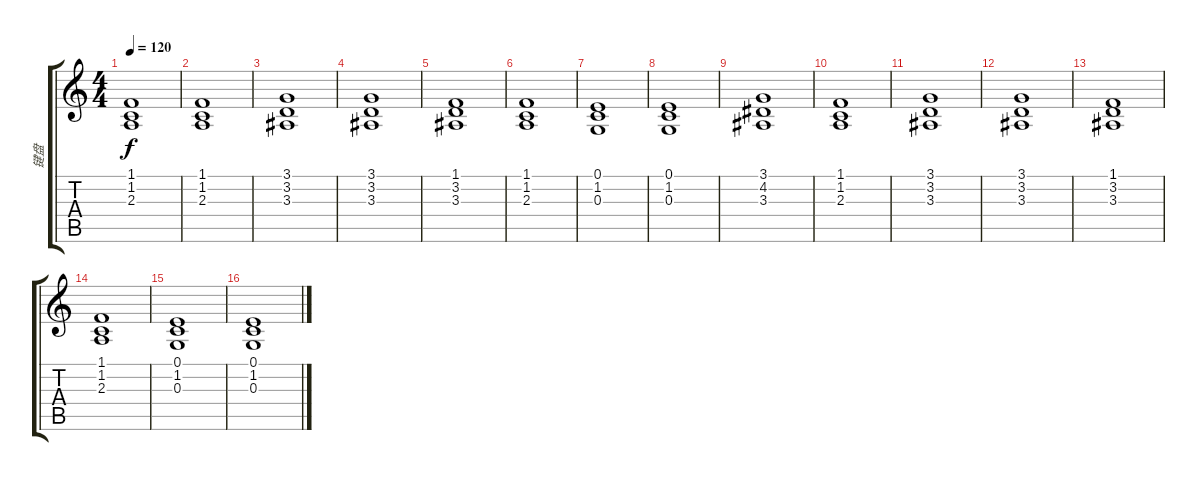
\track ("键盘" "键盘") {instrument synthstrings1}
\staff {score tabs}
\tuning (E4 B3 G3 D3 A2 E2) {hide}
\ts (4 4)
\tempo 120
\clef g2
\ks c
(1.1 1.2 2.3).1{dy f} |
(1.1 1.2 2.3).1 |
(3.1 3.2 3.3).1 |
(3.1 3.2 3.3).1 |
(1.1 3.2 3.3).1 |
(1.1 1.2 2.3).1 |
(0.1 1.2 0.3).1 |
(0.1 1.2 0.3).1 |
(3.1 4.2 3.3).1 |
(1.1 1.2 2.3).1 |
(3.1 3.2 3.3).1 |
(3.1 3.2 3.3).1 |
(1.1 3.2 3.3).1 |
(1.1 1.2 2.3).1 |
(0.1 1.2 0.3).1 |
(0.1 1.2 0.3).1
